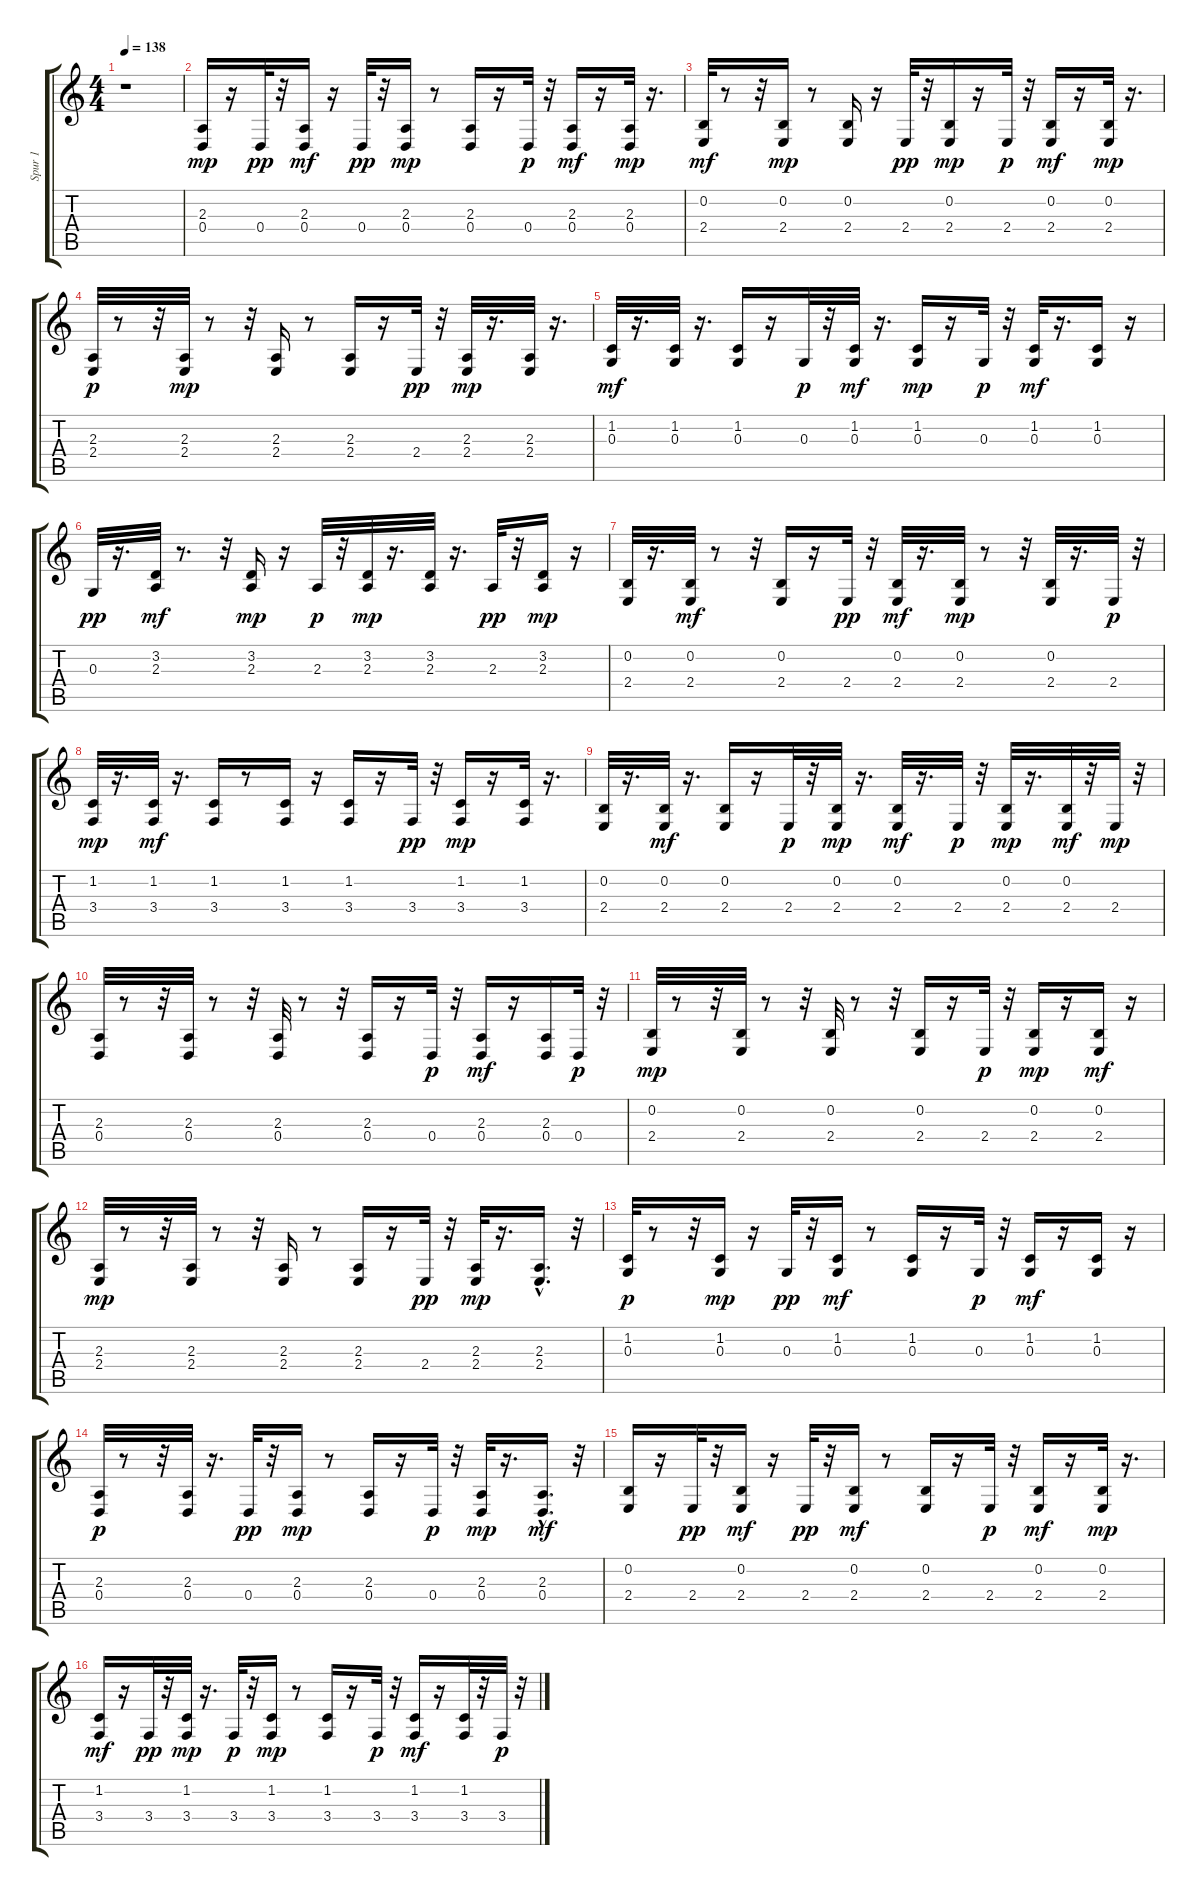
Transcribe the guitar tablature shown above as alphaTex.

\track ("Spur 1" "Spur 1") {instrument lead2sawtooth}
\staff {score tabs}
\tuning (E4 B3 G3 D3 A2 E2) {hide}
\ts (4 4)
\tempo 138
\clef g2
\ks c
r.1{dy mf} |
(2.3 0.4).16{dy mp} r.16 0.4.32{dy pp} r.32 (2.3 0.4).16{dy mf} r.16 0.4.32{dy pp} r.32 (2.3 0.4).16{dy mp} r.8 (2.3 0.4).16 r.16 0.4.32{dy p} r.32 (2.3 0.4).16{dy mf} r.16 (2.3 0.4).32{dy mp} r.16{d} |
(0.2 2.4).32{dy mf} r.8 r.32 (0.2 2.4).16{dy mp} r.8 (0.2 2.4).16 r.16 2.4.32{dy pp} r.32 (0.2 2.4).16{dy mp} r.16 2.4.32{dy p} r.32 (0.2 2.4).16{dy mf} r.16 (0.2 2.4).32{dy mp} r.16{d} |
(2.3 2.4).32{dy p} r.8 r.32 (2.3 2.4).32{dy mp} r.8 r.32 (2.3 2.4).16 r.8 (2.3 2.4).16 r.16 2.4.32{dy pp} r.32 (2.3 2.4).32{dy mp} r.16{d} (2.3 2.4).32 r.16{d} |
(1.2 0.3).32{dy mf} r.16{d} (1.2 0.3).32 r.16{d} (1.2 0.3).16 r.16 0.3.32{dy p} r.32 (1.2 0.3).32{dy mf} r.16{d} (1.2 0.3).16{dy mp} r.16 0.3.32{dy p} r.32 (1.2 0.3).32{dy mf} r.16{d} (1.2 0.3).16 r.16 |
0.3.32{dy pp} r.16{d} (3.2 2.3).32{dy mf} r.8{d} r.32 (3.2 2.3).16{dy mp} r.16 2.3.32{dy p} r.32 (3.2 2.3).32{dy mp} r.16{d} (3.2 2.3).32 r.16{d} 2.3.32{dy pp} r.32 (3.2 2.3).16{dy mp} r.16 |
(0.2 2.4).32 r.16{d} (0.2 2.4).32{dy mf} r.8 r.32 (0.2 2.4).16 r.16 2.4.32{dy pp} r.32 (0.2 2.4).32{dy mf} r.16{d} (0.2 2.4).32{dy mp} r.8 r.32 (0.2 2.4).32 r.16{d} 2.4.32{dy p} r.32 |
(1.2 3.4).32{dy mp} r.16{d} (1.2 3.4).32{dy mf} r.16{d} (1.2 3.4).16 r.8 (1.2 3.4).16 r.16 (1.2 3.4).16 r.16 3.4.32{dy pp} r.32 (1.2 3.4).16{dy mp} r.16 (1.2 3.4).32 r.16{d} |
(0.2 2.4).32 r.16{d} (0.2 2.4).32{dy mf} r.16{d} (0.2 2.4).16 r.16 2.4.32{dy p} r.32 (0.2 2.4).32{dy mp} r.16{d} (0.2 2.4).32{dy mf} r.16{d} 2.4.32{dy p} r.32 (0.2 2.4).32{dy mp} r.16{d} (0.2 2.4).32{dy mf} r.32 2.4.32{dy mp} r.32 |
(2.3 0.4).32 r.8 r.32 (2.3 0.4).32 r.8 r.32 (2.3 0.4).32 r.8 r.32 (2.3 0.4).16 r.16 0.4.32{dy p} r.32 (2.3 0.4).16{dy mf} r.16 (2.3 0.4).16 0.4.32{dy p} r.32 |
(0.2 2.4).32{dy mp} r.8 r.32 (0.2 2.4).32 r.8 r.32 (0.2 2.4).32 r.8 r.32 (0.2 2.4).16 r.16 2.4.32{dy p} r.32 (0.2 2.4).16{dy mp} r.16 (0.2 2.4).16{dy mf} r.16 |
(2.3 2.4).32{dy mp} r.8 r.32 (2.3 2.4).32 r.8 r.32 (2.3 2.4).16 r.8 (2.3 2.4).16 r.16 2.4.32{dy pp} r.32 (2.3 2.4).32{dy mp} r.16{d} (2.3 2.4{hac}).16{d} r.32 |
(1.2 0.3).32{dy p} r.8 r.32 (1.2 0.3).16{dy mp} r.16 0.3.32{dy pp} r.32 (1.2 0.3).16{dy mf} r.8 (1.2 0.3).16 r.16 0.3.32{dy p} r.32 (1.2 0.3).16{dy mf} r.16 (1.2 0.3).16 r.16 |
(2.3 0.4).32{dy p} r.8 r.32 (2.3 0.4).32 r.16{d} 0.4.32{dy pp} r.32 (2.3 0.4).16{dy mp} r.8 (2.3 0.4).16 r.16 0.4.32{dy p} r.32 (2.3 0.4).32{dy mp} r.16{d} (2.3{hac} 0.4{hac}).16{d dy mf} r.32 |
(0.2 2.4).16 r.16 2.4.32{dy pp} r.32 (0.2 2.4).16{dy mf} r.16 2.4.32{dy pp} r.32 (0.2 2.4).16{dy mf} r.8 (0.2 2.4).16 r.16 2.4.32{dy p} r.32 (0.2 2.4).16{dy mf} r.16 (0.2 2.4).32{dy mp} r.16{d} |
(1.2 3.4).16{dy mf} r.16 3.4.32{dy pp} r.32 (1.2 3.4).32{dy mp} r.16{d} 3.4.32{dy p} r.32 (1.2 3.4).16{dy mp} r.8 (1.2 3.4).16 r.16 3.4.32{dy p} r.32 (1.2 3.4).16{dy mf} r.16 (1.2 3.4).32 r.32 3.4.32{dy p} r.32
